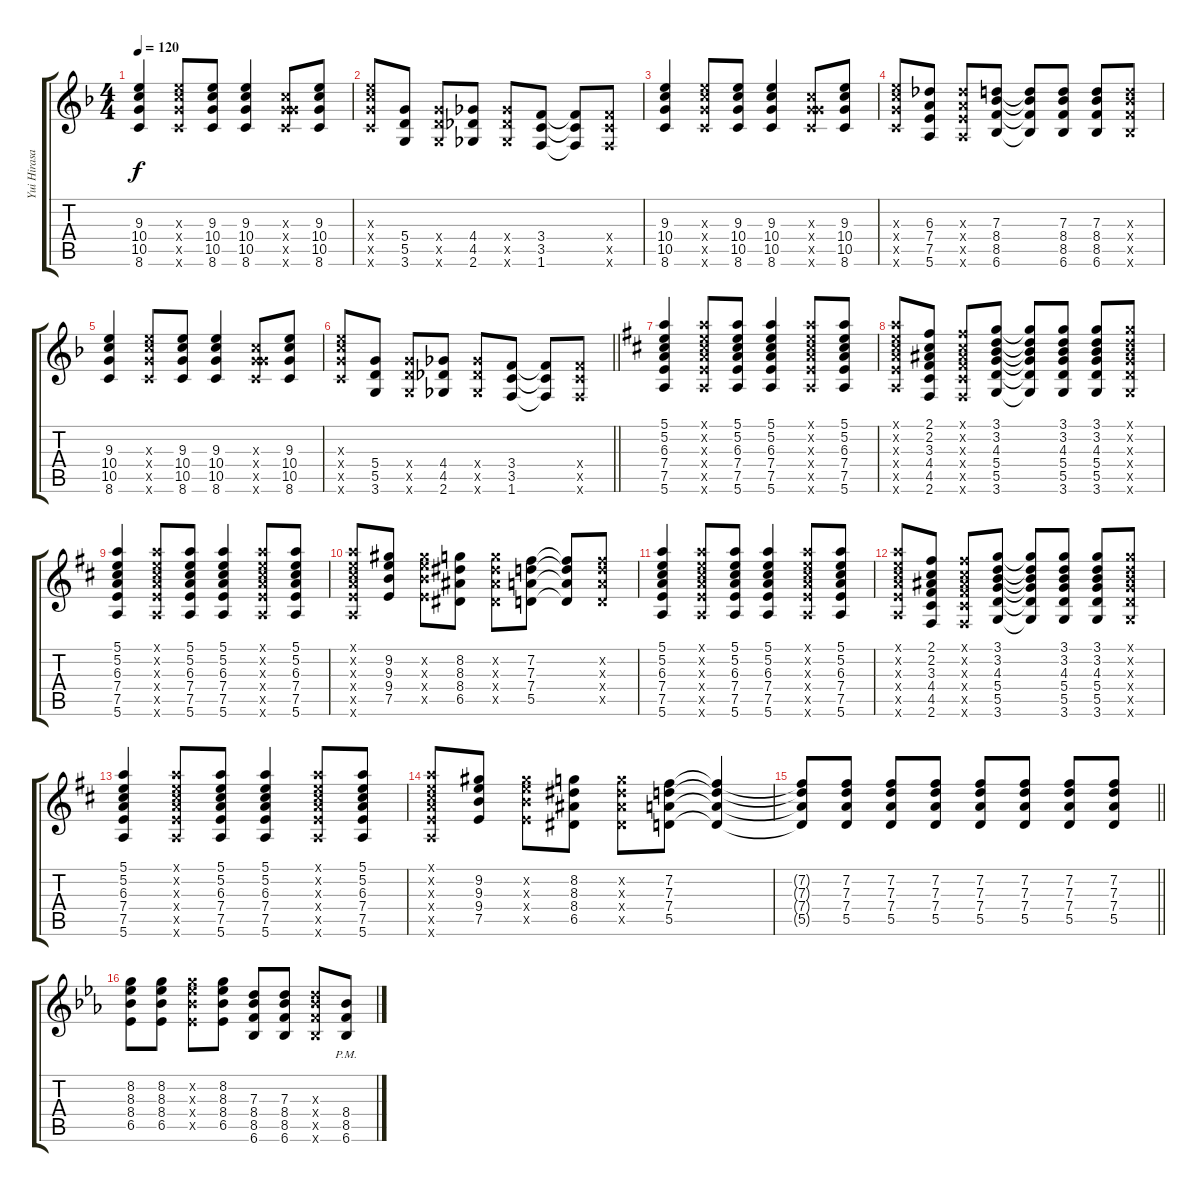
\track ("Yui Hirasawa" "Yui Hirasa") {instrument distortionguitar}
\staff {score tabs}
\tuning (E4 B3 G3 D3 A2 E2) {hide}
\ts (4 4)
\tempo 120
\clef g2
\ks f
(9.3 10.4 10.5 8.6).4{dy f} (9.3{x} 10.4{x} 10.5{x} 8.6{x}).8 (9.3 10.4 10.5 8.6).8 (9.3 10.4 10.5 8.6).4 (0.3{x} 10.4{x} 10.5{x} 8.6{x}).8 (9.3 10.4 10.5 8.6).8 |
(9.3{x} 10.4{x} 10.5{x} 8.6{x}).8 (5.4 5.5 3.6).8 (5.4{x} 5.5{x} 3.6{x}).8 (4.4 4.5 2.6).8 (4.4{x} 4.5{x} 2.6{x}).8 (3.4 3.5 1.6).8 (3.4{t} 3.5{t} 1.6{t}).8 (3.4{x} 3.5{x} 1.6{x}).8 |
(9.3 10.4 10.5 8.6).4 (9.3{x} 10.4{x} 10.5{x} 8.6{x}).8 (9.3 10.4 10.5 8.6).8 (9.3 10.4 10.5 8.6).4 (0.3{x} 10.4{x} 10.5{x} 8.6{x}).8 (9.3 10.4 10.5 8.6).8 |
(9.3{x} 10.4{x} 10.5{x} 8.6{x}).8 (6.3 7.4 7.5 5.6).8 (6.3{x} 7.4{x} 7.5{x} 5.6{x}).8 (7.3 8.4 8.5 6.6).8 (7.3{t} 8.4{t} 8.5{t} 6.6{t}).8 (7.3 8.4 8.5 6.6).8 (7.3 8.4 8.5 6.6).8 (7.3{x} 8.4{x} 8.5{x} 6.6{x}).8 |
(9.3 10.4 10.5 8.6).4 (9.3{x} 10.4{x} 10.5{x} 8.6{x}).8 (9.3 10.4 10.5 8.6).8 (9.3 10.4 10.5 8.6).4 (0.3{x} 10.4{x} 10.5{x} 8.6{x}).8 (9.3 10.4 10.5 8.6).8 |
\barLineRight lightlight
(9.3{x} 10.4{x} 10.5{x} 8.6{x}).8 (5.4 5.5 3.6).8 (5.4{x} 5.5{x} 3.6{x}).8 (4.4 4.5 2.6).8 (4.4{x} 4.5{x} 2.6{x}).8 (3.4 3.5 1.6).8 (3.4{t} 3.5{t} 1.6{t}).8 (3.4{x} 3.5{x} 1.6{x}).8 |
\ks d
(5.1 5.2 6.3 7.4 7.5 5.6).4 (5.1{x} 5.2{x} 6.3{x} 7.4{x} 7.5{x} 5.6{x}).8 (5.1 5.2 6.3 7.4 7.5 5.6).8 (5.1 5.2 6.3 7.4 7.5 5.6).4 (5.1{x} 5.2{x} 6.3{x} 7.4{x} 7.5{x} 5.6{x}).8 (5.1 5.2 6.3 7.4 7.5 5.6).8 |
(5.1{x} 5.2{x} 6.3{x} 7.4{x} 7.5{x} 5.6{x}).8 (2.1 2.2 3.3 4.4 4.5 2.6).8 (2.1{x} 2.2{x} 3.3{x} 4.4{x} 4.5{x} 2.6{x}).8 (3.1 3.2 4.3 5.4 5.5 3.6).8 (3.1{t} 3.2{t} 4.3{t} 5.4{t} 5.5{t} 3.6{t}).8 (3.1 3.2 4.3 5.4 5.5 3.6).8 (3.1 3.2 4.3 5.4 5.5 3.6).8 (3.1{x} 3.2{x} 4.3{x} 5.4{x} 5.5{x} 3.6{x}).8 |
(5.1 5.2 6.3 7.4 7.5 5.6).4 (5.1{x} 5.2{x} 6.3{x} 7.4{x} 7.5{x} 5.6{x}).8 (5.1 5.2 6.3 7.4 7.5 5.6).8 (5.1 5.2 6.3 7.4 7.5 5.6).4 (5.1{x} 5.2{x} 6.3{x} 7.4{x} 7.5{x} 5.6{x}).8 (5.1 5.2 6.3 7.4 7.5 5.6).8 |
(5.1{x} 5.2{x} 6.3{x} 7.4{x} 7.5{x} 5.6{x}).8 (9.2 9.3 9.4 7.5).8 (9.2{x} 9.3{x} 9.4{x} 7.5{x}).8 (8.2 8.3 8.4 6.5).8 (8.2{x} 8.3{x} 8.4{x} 6.5{x}).8 (7.2 7.3 7.4 5.5).8 (7.2{t} 7.3{t} 7.4{t} 5.5{t}).8 (7.2{x} 7.3{x} 7.4{x} 5.5{x}).8 |
(5.1 5.2 6.3 7.4 7.5 5.6).4 (5.1{x} 5.2{x} 6.3{x} 7.4{x} 7.5{x} 5.6{x}).8 (5.1 5.2 6.3 7.4 7.5 5.6).8 (5.1 5.2 6.3 7.4 7.5 5.6).4 (5.1{x} 5.2{x} 6.3{x} 7.4{x} 7.5{x} 5.6{x}).8 (5.1 5.2 6.3 7.4 7.5 5.6).8 |
(5.1{x} 5.2{x} 6.3{x} 7.4{x} 7.5{x} 5.6{x}).8 (2.1 2.2 3.3 4.4 4.5 2.6).8 (2.1{x} 2.2{x} 3.3{x} 4.4{x} 4.5{x} 2.6{x}).8 (3.1 3.2 4.3 5.4 5.5 3.6).8 (3.1{t} 3.2{t} 4.3{t} 5.4{t} 5.5{t} 3.6{t}).8 (3.1 3.2 4.3 5.4 5.5 3.6).8 (3.1 3.2 4.3 5.4 5.5 3.6).8 (3.1{x} 3.2{x} 4.3{x} 5.4{x} 5.5{x} 3.6{x}).8 |
(5.1 5.2 6.3 7.4 7.5 5.6).4 (5.1{x} 5.2{x} 6.3{x} 7.4{x} 7.5{x} 5.6{x}).8 (5.1 5.2 6.3 7.4 7.5 5.6).8 (5.1 5.2 6.3 7.4 7.5 5.6).4 (5.1{x} 5.2{x} 6.3{x} 7.4{x} 7.5{x} 5.6{x}).8 (5.1 5.2 6.3 7.4 7.5 5.6).8 |
(5.1{x} 5.2{x} 6.3{x} 7.4{x} 7.5{x} 5.6{x}).8 (9.2 9.3 9.4 7.5).8 (9.2{x} 9.3{x} 9.4{x} 7.5{x}).8 (8.2 8.3 8.4 6.5).8 (8.2{x} 8.3{x} 8.4{x} 6.5{x}).8 (7.2 7.3 7.4 5.5).8 (7.2{t} 7.3{t} 7.4{t} 5.5{t}).4 |
\barLineRight lightlight
(7.2{t} 7.3{t} 7.4{t} 5.5{t}).8 (7.2 7.3 7.4 5.5).8 (7.2 7.3 7.4 5.5).8 (7.2 7.3 7.4 5.5).8 (7.2 7.3 7.4 5.5).8 (7.2 7.3 7.4 5.5).8 (7.2 7.3 7.4 5.5).8 (7.2 7.3 7.4 5.5).8 |
\ks eb
(8.2 8.3 8.4 6.5).8 (8.2 8.3 8.4 6.5).8 (8.2{x} 8.3{x} 8.4{x} 6.5{x}).8 (8.2 8.3 8.4 6.5).8 (7.3 8.4 8.5 6.6).8 (7.3 8.4 8.5 6.6).8 (7.3{x} 8.4{x} 8.5{x} 6.6{x}).8 (8.4{pm} 8.5{pm} 6.6{pm}).8
